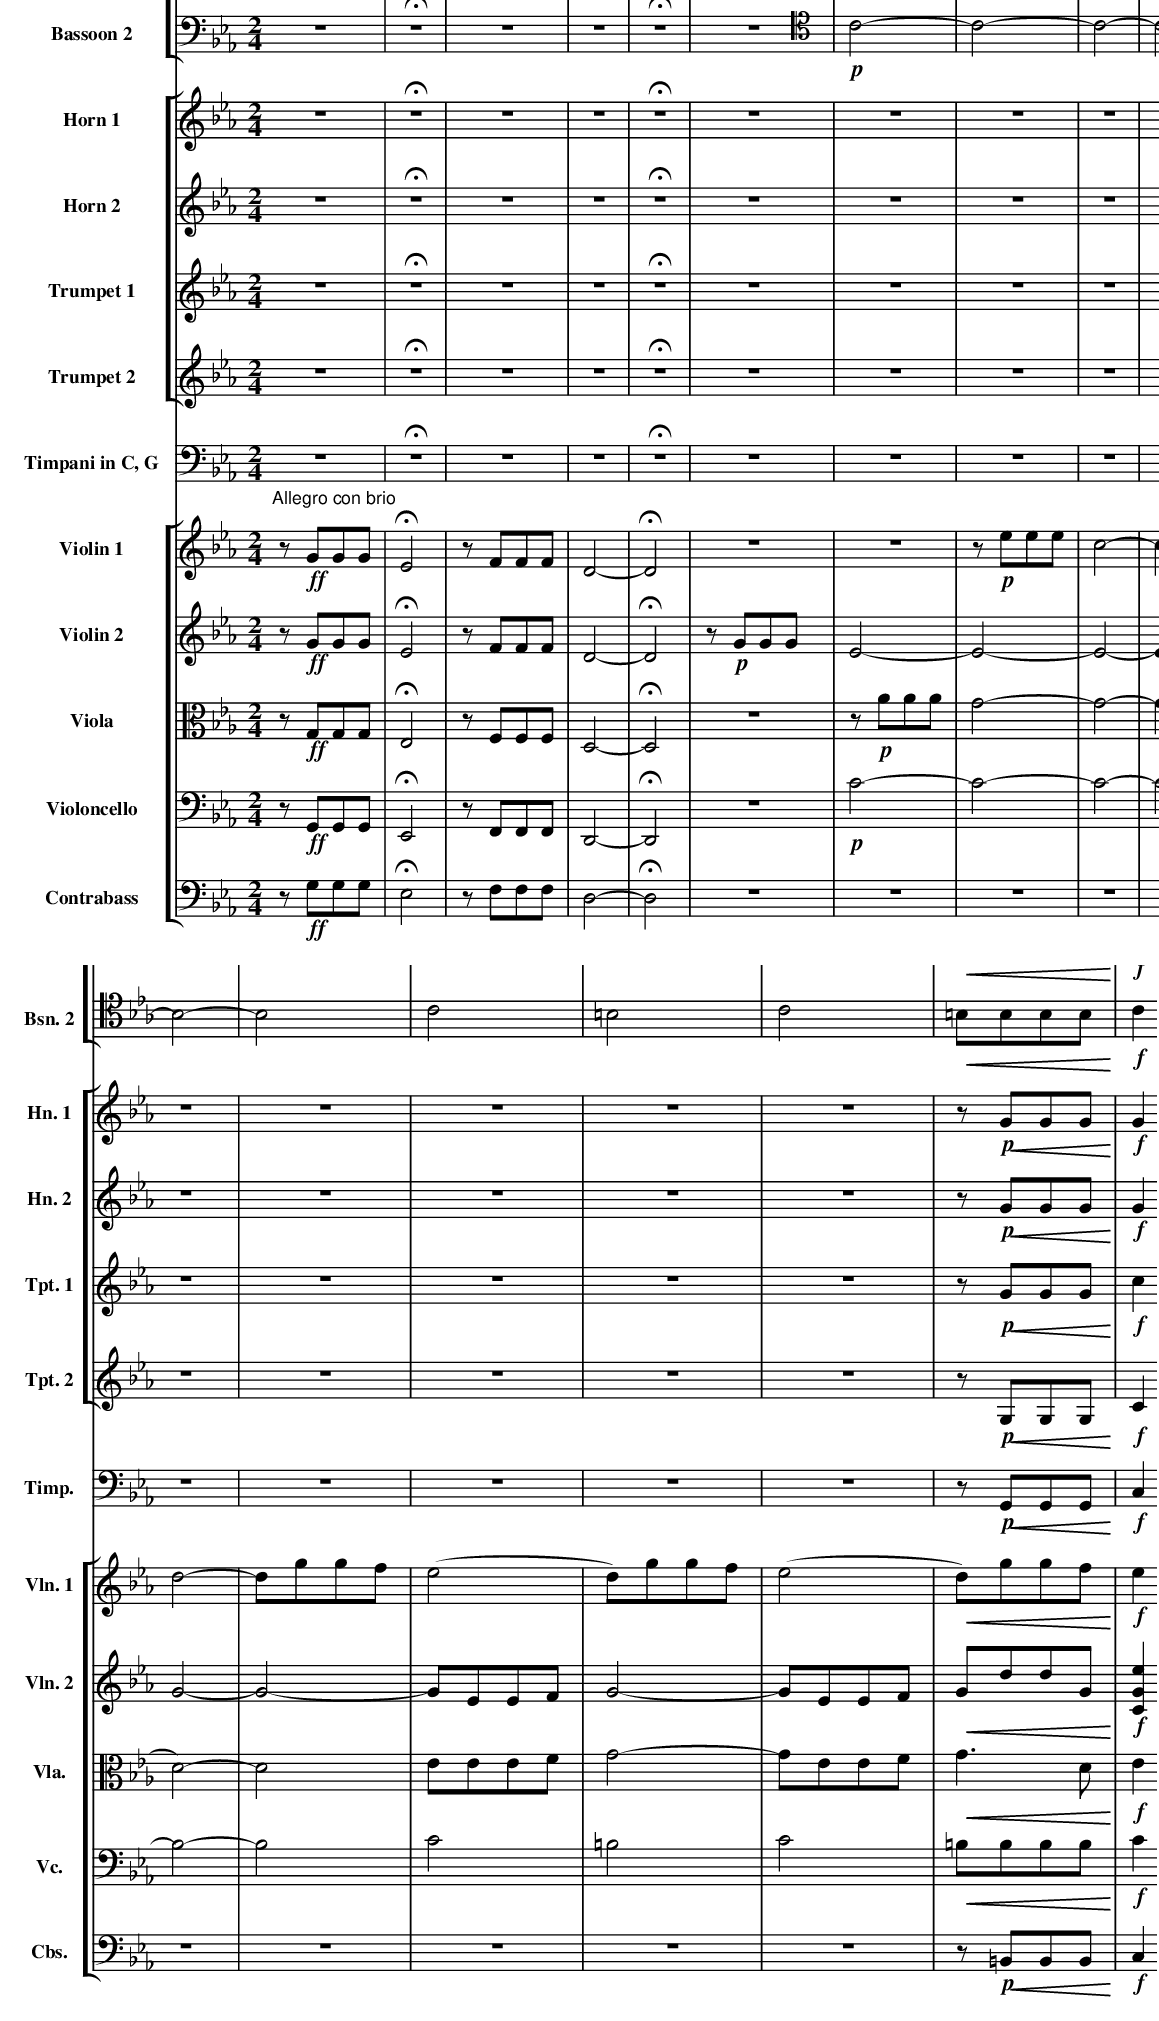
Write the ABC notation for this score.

X:1
%%score [ 1 | 2 | 3 | 4 | 5 | 6 | 7 | 8 ] [ 9 | 10 | 11 | 12 ] 13 [ 14 | 15 | 16 | 17 | 18 ]
L:1/4
Q:1/2=108
M:2/4
K:Eb
V:1 treble nm="Flute 1" snm="Fl. 1"
V:2 treble nm="Flute 2" snm="Fl. 2"
V:3 treble nm="Oboe 1" snm="Ob. 1"
V:4 treble nm="Oboe 2" snm="Ob. 2"
V:5 treble nm="Clarinet 1" snm="Cl. 1"
L:1/8
V:6 treble nm="Clarinet 2" snm="Cl. 2"
L:1/8
V:7 bass nm="Bassoon 1" snm="Bsn. 1"
V:8 bass nm="Bassoon 2" snm="Bsn. 2"
V:9 treble nm="Horn 1" snm="Hn. 1"
V:10 treble nm="Horn 2" snm="Hn. 2"
V:11 treble nm="Trumpet 1" snm="Tpt. 1"
V:12 treble nm="Trumpet 2" snm="Tpt. 2"
V:13 bass nm="Timpani in C, G" snm="Timp."
V:14 treble nm="Violin 1" snm="Vln. 1"
L:1/8
V:15 treble nm="Violin 2" snm="Vln. 2"
L:1/8
V:16 alto nm="Viola" snm="Vla."
L:1/8
V:17 bass nm="Violoncello" snm="Vc."
L:1/8
V:18 bass transpose=-12 nm="Contrabass" snm="Cbs."
L:1/8
V:1
"^Allegro con brio" z2 | !fermata!z2 | z2 | z2 | !fermata!z2 | z2 | z2 | z2 | z2 | z2 | z2 | z2 | %12
 z2 | z2 | z2 | z2 | z2 | z/!<(!!p! g'/g'/f'/!<)! |!f! e' z | c' z | g' !fermata!z | %21
V:2
 z2 | !fermata!z2 | z2 | z2 | !fermata!z2 | z2 | z2 | z2 | z2 | z2 | z2 | z2 | z2 | z2 | z2 | z2 | %16
 z2 | z/!<(!!p! d'/d'/d'/!<)! |!f! c' z | c' z | =b !fermata!z | %21
V:3
 z2 | !fermata!z2 | z2 | z2 | !fermata!z2 | z2 | z2 | z2 | z2 | z2 | z2 | z2 | z2 | z2 | z2 | z2 | %16
 z2 | z/!<(!!p! g/g/f/!<)! |!f! e z | ^f z | g !fermata!z | %21
V:4
 z2 | !fermata!z2 | z2 | z2 | !fermata!z2 | z2 | z2 | z2 | z2 | z2 | z2 | z2 | z2 | z2 | z2 | z2 | %16
 z2 | z/!<(!!p! d/d/d/!<)! |!f! c z | c z | =B !fermata!z | %21
V:5
 z!ff! GGG | !fermata!E4 | z FFF | D4- | !fermata!D4 | z4 | z4 | z4 | z4 | z4 | z4 | z4 | z4 | z4 | %14
 z4 | z4 | z4 | z!<(!!p! =B,DG!<)! |!f! G2 z2 | _G2 z2 | D2 !fermata!z2 | %21
V:6
 z!ff! GGG | !fermata!E4 | z FFF | D4- | !fermata!D4 | z4 | z4 | z4 | z4 | z4 | z4 | z4 | z4 | z4 | %14
 z4 | z4 | z4 | z!<(!!p! G,_CD!<)! |!f! E2 z2 | C2 z2 | _C2 !fermata!z2 | %21
V:7
 z2 | !fermata!z2 | z2 | z2 | !fermata!z2 | z2[K:tenor] |!p! C2- | C2- | C2- | C2 | =B,2- | B,2- | %12
 B,2- | B,2 | C2 | =B,2 | C2 |!<(! =B,/B,/B,/B,/!<)! |!f! C z | A,, z | G,, !fermata!z | %21
V:8
 z2 | !fermata!z2 | z2 | z2 | !fermata!z2 | z2[K:tenor] |!p! C2- | C2- | C2- | C2 | =B,2- | B,2- | %12
 B,2- | B,2 | C2 | =B,2 | C2 |!<(! =B,/B,/B,/B,/!<)! |!f! C z | A,, z | G,, !fermata!z | %21
V:9
 z2 | !fermata!z2 | z2 | z2 | !fermata!z2 | z2 | z2 | z2 | z2 | z2 | z2 | z2 | z2 | z2 | z2 | z2 | %16
 z2 | z/!<(!!p! G/G/G/!<)! |!f! G z | E z | G !fermata!z | %21
V:10
 z2 | !fermata!z2 | z2 | z2 | !fermata!z2 | z2 | z2 | z2 | z2 | z2 | z2 | z2 | z2 | z2 | z2 | z2 | %16
 z2 | z/!<(!!p! G/G/G/!<)! |!f! G z | E, z | G, !fermata!z | %21
V:11
 z2 | !fermata!z2 | z2 | z2 | !fermata!z2 | z2 | z2 | z2 | z2 | z2 | z2 | z2 | z2 | z2 | z2 | z2 | %16
 z2 | z/!<(!!p! G/G/G/!<)! |!f! c z | c z | G !fermata!z | %21
V:12
 z2 | !fermata!z2 | z2 | z2 | !fermata!z2 | z2 | z2 | z2 | z2 | z2 | z2 | z2 | z2 | z2 | z2 | z2 | %16
 z2 | z/!<(!!p! G,/G,/G,/!<)! |!f! C z | C z | G, !fermata!z | %21
V:13
 z2 | !fermata!z2 | z2 | z2 | !fermata!z2 | z2 | z2 | z2 | z2 | z2 | z2 | z2 | z2 | z2 | z2 | z2 | %16
 z2 | z/!<(!!p! G,,/G,,/G,,/!<)! |!f! C, z | C, z | G,, !fermata!z | %21
V:14
"^Allegro con brio" z!ff! GGG | !fermata!E4 | z FFF | D4- | !fermata!D4 | z4 | z4 | z!p! eee | %8
 c4- | c2 z2 | z4 | z fff | d4- | dggf | (e4 | d)ggf | (e4 |!<(! d)ggf!<)! |!f! e2 z2 | %19
 [A,^Fc]2 z2 | !fermata![G,D=Bg]4 | %21
V:15
 z!ff! GGG | !fermata!E4 | z FFF | D4- | !fermata!D4 | z!p! GGG | E4- | E4- | E4- | EGGG | D4- | %11
 D4 | G4- | G4- | GEEF | G4- | GEEF |!<(! GddG!<)! |!f! [CGe]2 z2 | [A,^Fc]2 z2 | %20
 [G,D=B]2 !fermata!z2 | %21
V:16
 z!ff! G,G,G, | !fermata!E,4 | z F,F,F, | D,4- | !fermata!D,4 | z4 | z!p! AAA | G4- | G4- | G2 z2 | %10
 z!p! AAA | (G4 | D4-) | D4 | EEEF | G4- | GEEF |!<(! G3 D!<)! |!f! E2 z2 | A,2 z2 | %20
 G,2 !fermata!z2 | %21
V:17
 z!ff! G,,G,,G,, | !fermata!E,,4 | z F,,F,,F,, | D,,4- | !fermata!D,,4 | z4 |!p! C4- | C4- | C4- | %9
 C4 | =B,4- | B,4- | B,4- | B,4 | C4 | =B,4 | C4 |!<(! =B,B,B,B,!<)! |!f! C2 z2 | A,,2 z2 | %20
 G,,2 !fermata!z2 | %21
V:18
 z!ff! G,G,G, | !fermata!E,4 | z F,F,F, | D,4- | !fermata!D,4 | z4 | z4 | z4 | z4 | z4 | z4 | z4 | %12
 z4 | z4 | z4 | z4 | z4 | z!<(!!p! =B,,B,,B,,!<)! |!f! C,2 z2 | A,,2 z2 | G,,2 !fermata!z2 | %21
